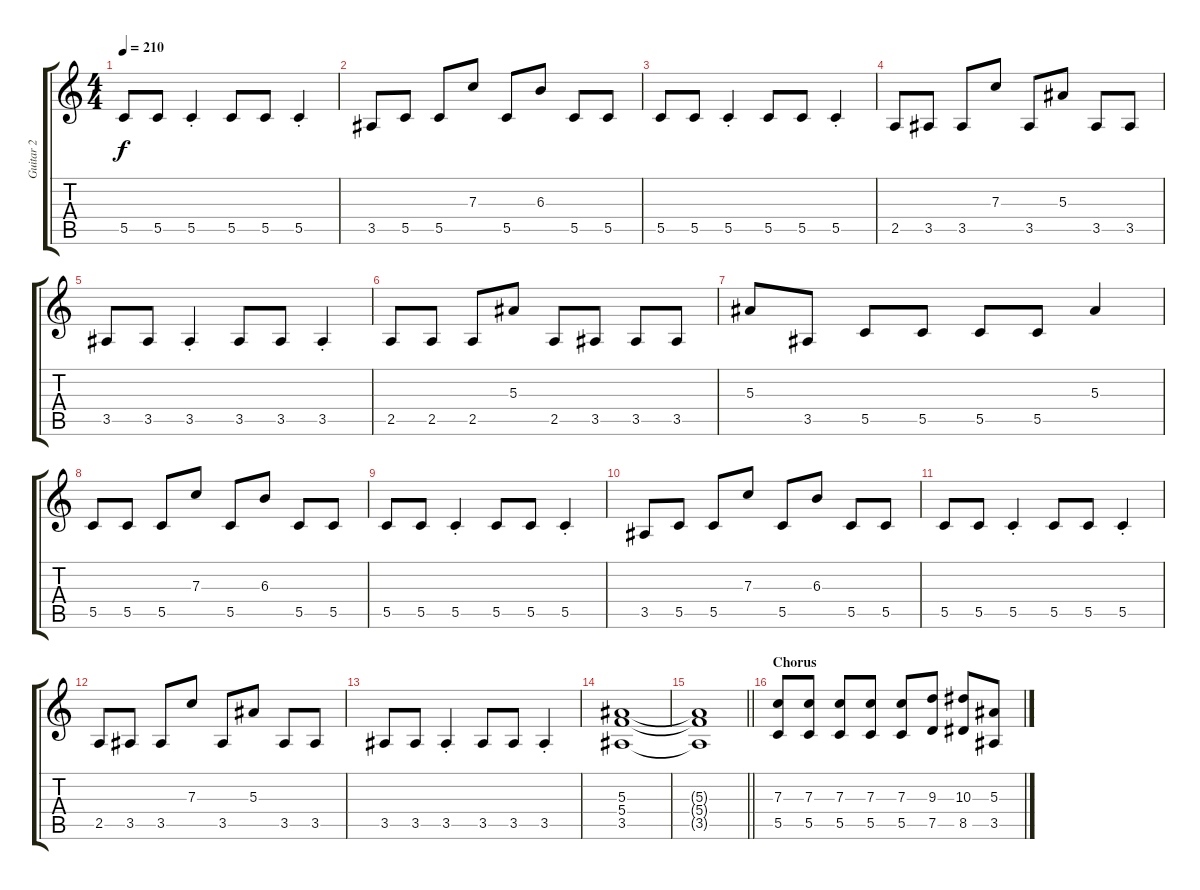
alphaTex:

\track ("Guitar 2" "Guitar 2") {instrument distortionguitar}
\staff {score tabs}
\tuning (D4 A3 F3 C3 G2 D2) {hide}
\ts (4 4)
\tempo 210
\clef g2
\ks c
5.5.8{dy f} 5.5.8 5.5{st}.4 5.5.8 5.5.8 5.5{st}.4 |
3.5.8 5.5.8 5.5.8 7.3.8 5.5.8 6.3.8 5.5.8 5.5.8 |
5.5.8 5.5.8 5.5{st}.4 5.5.8 5.5.8 5.5{st}.4 |
2.5.8 3.5.8 3.5.8 7.3.8 3.5.8 5.3.8 3.5.8 3.5.8 |
3.5.8 3.5.8 3.5{st}.4 3.5.8 3.5.8 3.5{st}.4 |
2.5.8 2.5.8 2.5.8 5.3.8 2.5.8 3.5.8 3.5.8 3.5.8 |
5.3.8 3.5.8 5.5.8 5.5.8 5.5.8 5.5.8 5.3.4 |
5.5.8 5.5.8 5.5.8 7.3.8 5.5.8 6.3.8 5.5.8 5.5.8 |
5.5.8 5.5.8 5.5{st}.4 5.5.8 5.5.8 5.5{st}.4 |
3.5.8 5.5.8 5.5.8 7.3.8 5.5.8 6.3.8 5.5.8 5.5.8 |
5.5.8 5.5.8 5.5{st}.4 5.5.8 5.5.8 5.5{st}.4 |
2.5.8 3.5.8 3.5.8 7.3.8 3.5.8 5.3.8 3.5.8 3.5.8 |
3.5.8 3.5.8 3.5{st}.4 3.5.8 3.5.8 3.5{st}.4 |
(5.3 5.4 3.5).1 |
\barLineRight lightlight
(5.3{t} 5.4{t} 3.5{t}).1 |
\section ("" "Chorus")
(7.3 5.5).8 (7.3 5.5).8 (7.3 5.5).8 (7.3 5.5).8 (7.3 5.5).8 (9.3 7.5).8 (10.3 8.5).8 (5.3 3.5).8
